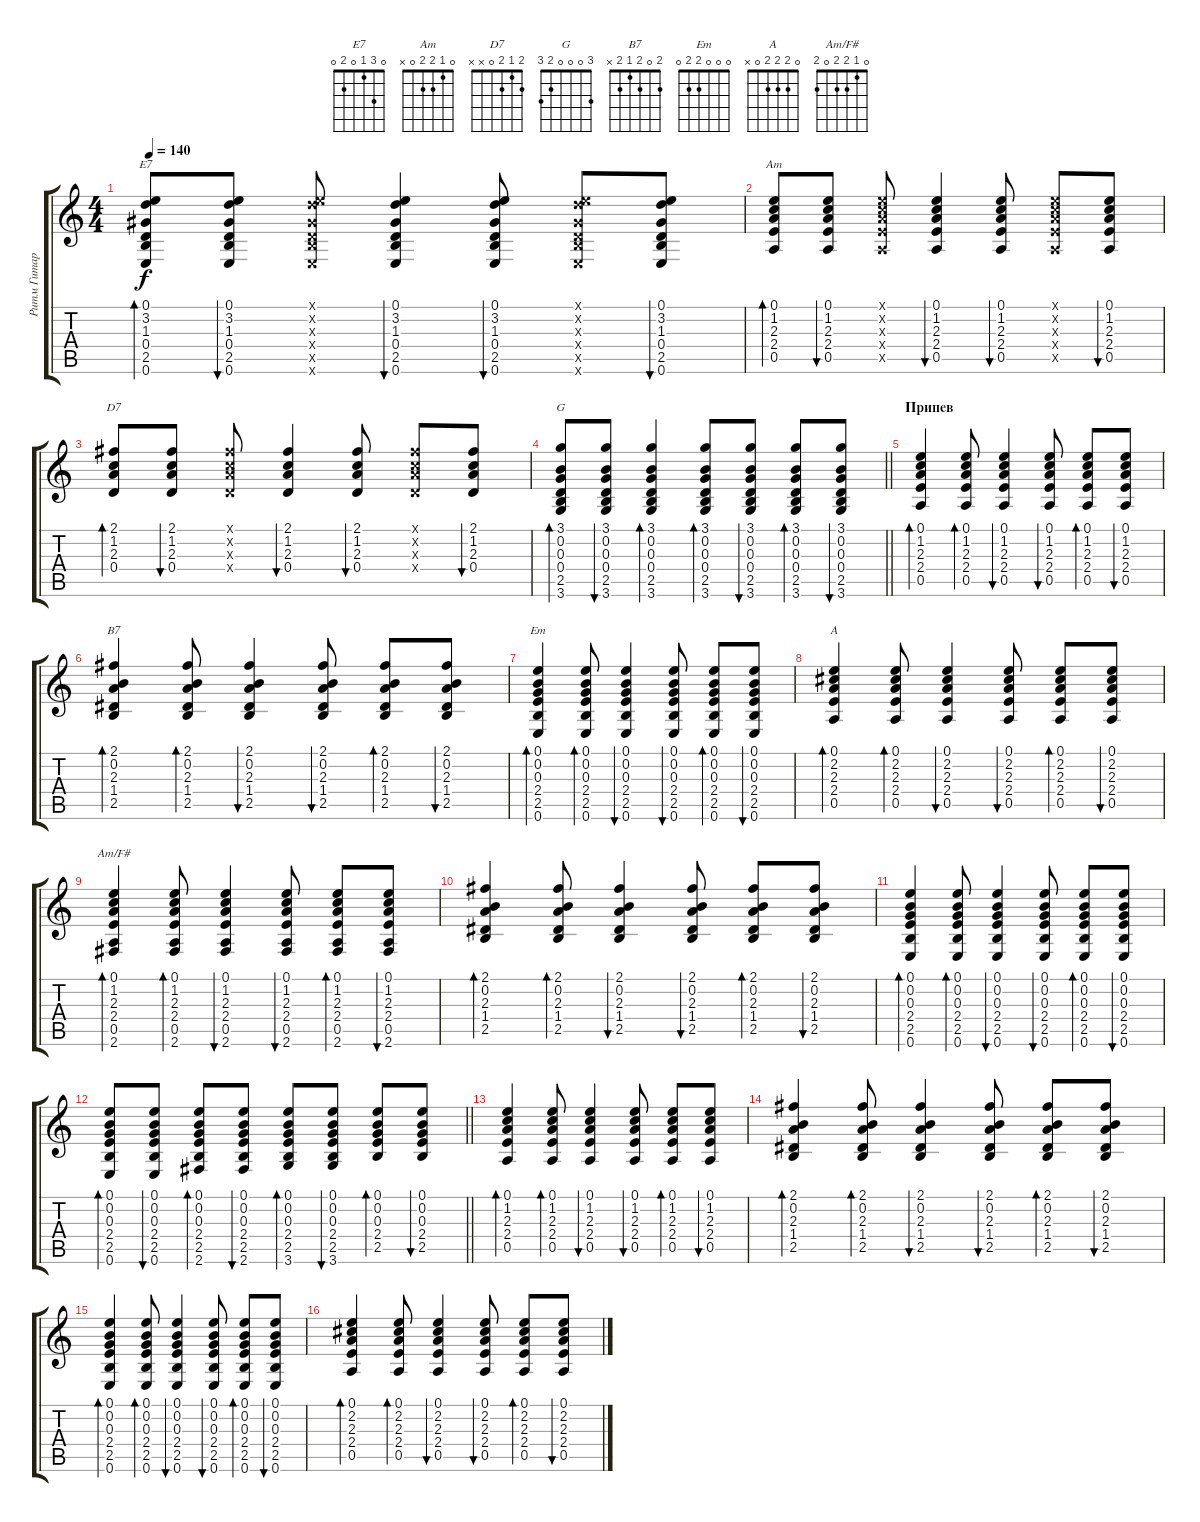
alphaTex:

\track ("Ритм Гитара (Акустическая)" "Ритм Гитар") {instrument acousticguitarsteel}
\staff {score tabs}
\tuning (E4 B3 G3 D3 A2 E2) {hide}
\chord ("E7" 0 3 1 0 2 0)
\chord ("Am" 0 1 2 2 0 x)
\chord ("D7" 2 1 2 0 x x)
\chord ("G" 3 0 0 0 2 3)
\chord ("B7" 2 0 2 1 2 x)
\chord ("Em" 0 0 0 2 2 0)
\chord ("A" 0 2 2 2 0 x)
\chord ("Am/F#" 0 1 2 2 0 2)
\ts (4 4)
\tempo 140
\clef g2
\ks c
(0.1 3.2 1.3 0.4 2.5 0.6).8{bd 60 ch "E7" dy f} (0.1 3.2 1.3 0.4 2.5 0.6).8{bu 60} (0.1{x} 3.2{x} 1.3{x} 0.4{x} 2.5{x} 0.6{x}).8 (0.1 3.2 1.3 0.4 2.5 0.6).4{bu 60} (0.1 3.2 1.3 0.4 2.5 0.6).8{bu 60} (0.1{x} 3.2{x} 1.3{x} 0.4{x} 2.5{x} 0.6{x}).8 (0.1 3.2 1.3 0.4 2.5 0.6).8{bu 60} |
(0.1 1.2 2.3 2.4 0.5).8{bd 60 ch "Am"} (0.1 1.2 2.3 2.4 0.5).8{bu 60} (0.1{x} 1.2{x} 2.3{x} 2.4{x} 0.5{x}).8 (0.1 1.2 2.3 2.4 0.5).4{bu 60} (0.1 1.2 2.3 2.4 0.5).8{bu 60} (0.1{x} 1.2{x} 2.3{x} 2.4{x} 0.5{x}).8 (0.1 1.2 2.3 2.4 0.5).8{bu 60} |
(2.1 1.2 2.3 0.4).8{bd 60 ch "D7"} (2.1 1.2 2.3 0.4).8{bu 60} (2.1{x} 1.2{x} 2.3{x} 0.4{x}).8 (2.1 1.2 2.3 0.4).4{bu 60} (2.1 1.2 2.3 0.4).8{bu 60} (2.1{x} 1.2{x} 2.3{x} 0.4{x}).8 (2.1 1.2 2.3 0.4).8{bu 60} |
\barLineRight lightlight
(3.1 0.2 0.3 0.4 2.5 3.6).8{bd 60 ch "G"} (3.1 0.2 0.3 0.4 2.5 3.6).8{bu 60} (3.1 0.2 0.3 0.4 2.5 3.6).4{bd 60} (3.1 0.2 0.3 0.4 2.5 3.6).8{bd 60} (3.1 0.2 0.3 0.4 2.5 3.6).8{bu 60} (3.1 0.2 0.3 0.4 2.5 3.6).8{bd 60} (3.1 0.2 0.3 0.4 2.5 3.6).8{bu 60} |
\section ("" "Припев")
(0.1 1.2 2.3 2.4 0.5).4{bd 60} (0.1 1.2 2.3 2.4 0.5).8{bd 60} (0.1 1.2 2.3 2.4 0.5).4{bu 60} (0.1 1.2 2.3 2.4 0.5).8{bu 60} (0.1 1.2 2.3 2.4 0.5).8{bd 60} (0.1 1.2 2.3 2.4 0.5).8{bu 60} |
(2.1 0.2 2.3 1.4 2.5).4{bd 60 ch "B7"} (2.1 0.2 2.3 1.4 2.5).8{bd 60} (2.1 0.2 2.3 1.4 2.5).4{bu 60} (2.1 0.2 2.3 1.4 2.5).8{bu 60} (2.1 0.2 2.3 1.4 2.5).8{bd 60} (2.1 0.2 2.3 1.4 2.5).8{bu 60} |
(0.1 0.2 0.3 2.4 2.5 0.6).4{bd 60 ch "Em"} (0.1 0.2 0.3 2.4 2.5 0.6).8{bd 60} (0.1 0.2 0.3 2.4 2.5 0.6).4{bu 60} (0.1 0.2 0.3 2.4 2.5 0.6).8{bu 60} (0.1 0.2 0.3 2.4 2.5 0.6).8{bd 60} (0.1 0.2 0.3 2.4 2.5 0.6).8{bu 60} |
(0.1 2.2 2.3 2.4 0.5).4{bd 60 ch "A"} (0.1 2.2 2.3 2.4 0.5).8{bd 60} (0.1 2.2 2.3 2.4 0.5).4{bu 60} (0.1 2.2 2.3 2.4 0.5).8{bu 60} (0.1 2.2 2.3 2.4 0.5).8{bd 60} (0.1 2.2 2.3 2.4 0.5).8{bu 60} |
(0.1 1.2 2.3 2.4 0.5 2.6).4{bd 60 ch "Am/F#"} (0.1 1.2 2.3 2.4 0.5 2.6).8{bd 60} (0.1 1.2 2.3 2.4 0.5 2.6).4{bu 60} (0.1 1.2 2.3 2.4 0.5 2.6).8{bu 60} (0.1 1.2 2.3 2.4 0.5 2.6).8{bd 60} (0.1 1.2 2.3 2.4 0.5 2.6).8{bu 60} |
(2.1 0.2 2.3 1.4 2.5).4{bd 60} (2.1 0.2 2.3 1.4 2.5).8{bd 60} (2.1 0.2 2.3 1.4 2.5).4{bu 60} (2.1 0.2 2.3 1.4 2.5).8{bu 60} (2.1 0.2 2.3 1.4 2.5).8{bd 60} (2.1 0.2 2.3 1.4 2.5).8{bu 60} |
(0.1 0.2 0.3 2.4 2.5 0.6).4{bd 60} (0.1 0.2 0.3 2.4 2.5 0.6).8{bd 60} (0.1 0.2 0.3 2.4 2.5 0.6).4{bu 60} (0.1 0.2 0.3 2.4 2.5 0.6).8{bu 60} (0.1 0.2 0.3 2.4 2.5 0.6).8{bd 60} (0.1 0.2 0.3 2.4 2.5 0.6).8{bu 60} |
\barLineRight lightlight
(0.1 0.2 0.3 2.4 2.5 0.6).8{bd 60} (0.1 0.2 0.3 2.4 2.5 0.6).8{bu 60} (0.1 0.2 0.3 2.4 2.5 2.6).8{bd 60} (0.1 0.2 0.3 2.4 2.5 2.6).8{bu 60} (0.1 0.2 0.3 2.4 2.5 3.6).8{bd 60} (0.1 0.2 0.3 2.4 2.5 3.6).8{bu 60} (0.1 0.2 0.3 2.4 2.5).8{bd 60} (0.1 0.2 0.3 2.4 2.5).8{bu 60} |
\section ("" "")
(0.1 1.2 2.3 2.4 0.5).4{bd 60} (0.1 1.2 2.3 2.4 0.5).8{bd 60} (0.1 1.2 2.3 2.4 0.5).4{bu 60} (0.1 1.2 2.3 2.4 0.5).8{bu 60} (0.1 1.2 2.3 2.4 0.5).8{bd 60} (0.1 1.2 2.3 2.4 0.5).8{bu 60} |
(2.1 0.2 2.3 1.4 2.5).4{bd 60} (2.1 0.2 2.3 1.4 2.5).8{bd 60} (2.1 0.2 2.3 1.4 2.5).4{bu 60} (2.1 0.2 2.3 1.4 2.5).8{bu 60} (2.1 0.2 2.3 1.4 2.5).8{bd 60} (2.1 0.2 2.3 1.4 2.5).8{bu 60} |
(0.1 0.2 0.3 2.4 2.5 0.6).4{bd 60} (0.1 0.2 0.3 2.4 2.5 0.6).8{bd 60} (0.1 0.2 0.3 2.4 2.5 0.6).4{bu 60} (0.1 0.2 0.3 2.4 2.5 0.6).8{bu 60} (0.1 0.2 0.3 2.4 2.5 0.6).8{bd 60} (0.1 0.2 0.3 2.4 2.5 0.6).8{bu 60} |
(0.1 2.2 2.3 2.4 0.5).4{bd 60} (0.1 2.2 2.3 2.4 0.5).8{bd 60} (0.1 2.2 2.3 2.4 0.5).4{bu 60} (0.1 2.2 2.3 2.4 0.5).8{bu 60} (0.1 2.2 2.3 2.4 0.5).8{bd 60} (0.1 2.2 2.3 2.4 0.5).8{bu 60}
